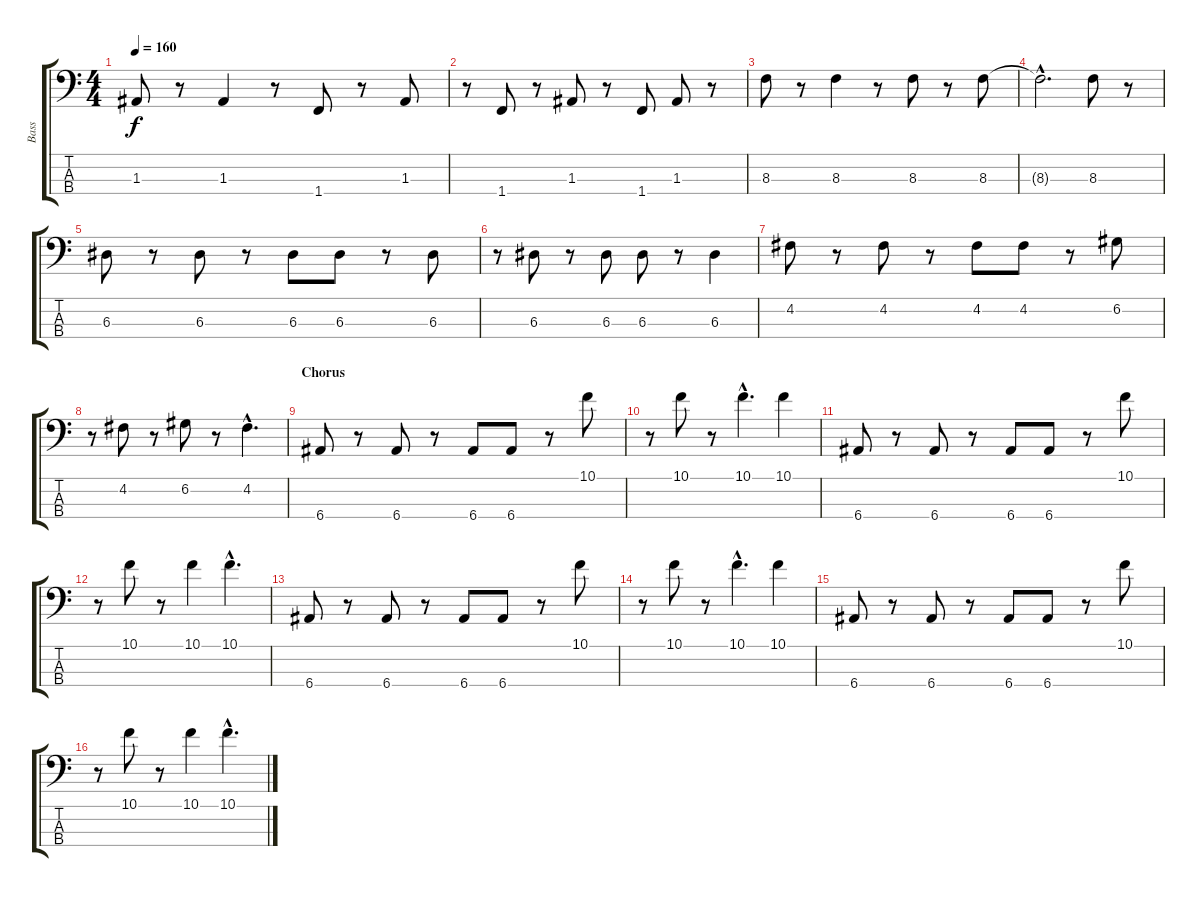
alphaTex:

\track ("Bass" "Bass") {instrument electricbassfinger}
\staff {score tabs}
\tuning (G2 D2 A1 E1) {hide}
\ts (4 4)
\tempo 160
\clef f4
\ks c
1.3.8{dy f} r.8 1.3.4 r.8 1.4.8 r.8 1.3.8 |
r.8 1.4.8 r.8 1.3.8 r.8 1.4.8 1.3.8 r.8 |
8.3.8 r.8 8.3.4 r.8 8.3.8 r.8 8.3.8 |
8.3{hac t}.2{d} 8.3.8 r.8 |
6.3.8 r.8 6.3.8 r.8 6.3.8 6.3.8 r.8 6.3.8 |
r.8 6.3.8 r.8 6.3.8 6.3.8 r.8 6.3.4 |
4.2.8 r.8 4.2.8 r.8 4.2.8 4.2.8 r.8 6.2.8 |
r.8 4.2.8 r.8 6.2.8 r.8 4.2{hac}.4{d} |
\section ("" "Chorus")
6.4.8 r.8 6.4.8 r.8 6.4.8 6.4.8 r.8 10.1.8 |
r.8 10.1.8 r.8 10.1{hac}.4{d} 10.1.4 |
6.4.8 r.8 6.4.8 r.8 6.4.8 6.4.8 r.8 10.1.8 |
r.8 10.1.8 r.8 10.1.4 10.1{hac}.4{d} |
6.4.8 r.8 6.4.8 r.8 6.4.8 6.4.8 r.8 10.1.8 |
r.8 10.1.8 r.8 10.1{hac}.4{d} 10.1.4 |
6.4.8 r.8 6.4.8 r.8 6.4.8 6.4.8 r.8 10.1.8 |
r.8 10.1.8 r.8 10.1.4 10.1{hac}.4{d}
